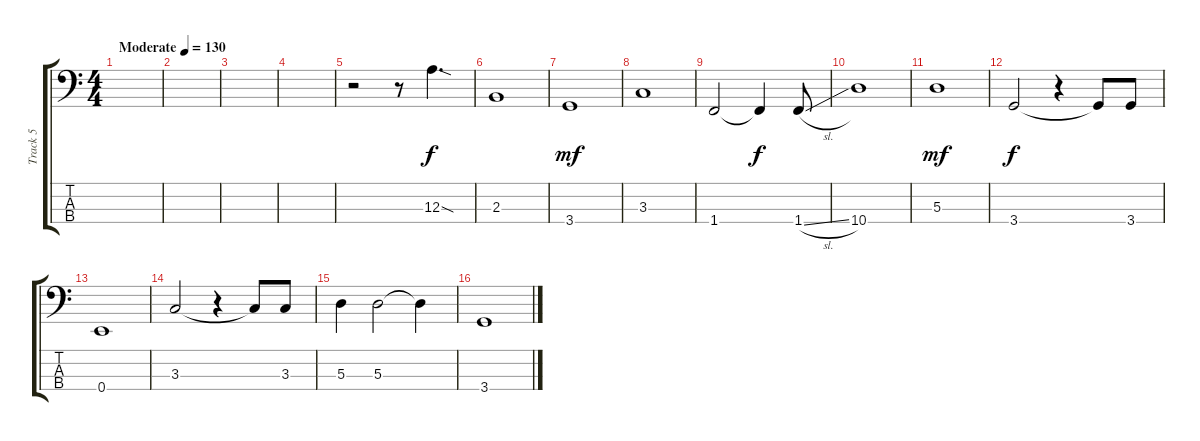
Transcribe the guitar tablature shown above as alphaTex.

\track ("Track 5" "Track 5") {instrument electricbassfinger}
\staff {score tabs}
\tuning (G2 D2 A1 E1) {hide}
\ts (4 4)
\tempo (130 "Moderate")
\clef f4
\ks c
|
|
|
|
r.2 r.8 12.3{sod}.4{d} |
2.3.1 |
3.4.1{dy mf} |
3.3.1 |
1.4.2 1.4{t}.4{dy f} 1.4{sl}.8 |
10.4.1 |
5.3.1{dy mf} |
3.4.2{dy f} r.4 3.4{t}.8 3.4.8 |
0.4.1 |
3.3.2 r.4 3.3{t}.8 3.3.8 |
5.3.4 5.3.2 5.3{t}.4 |
3.4.1
